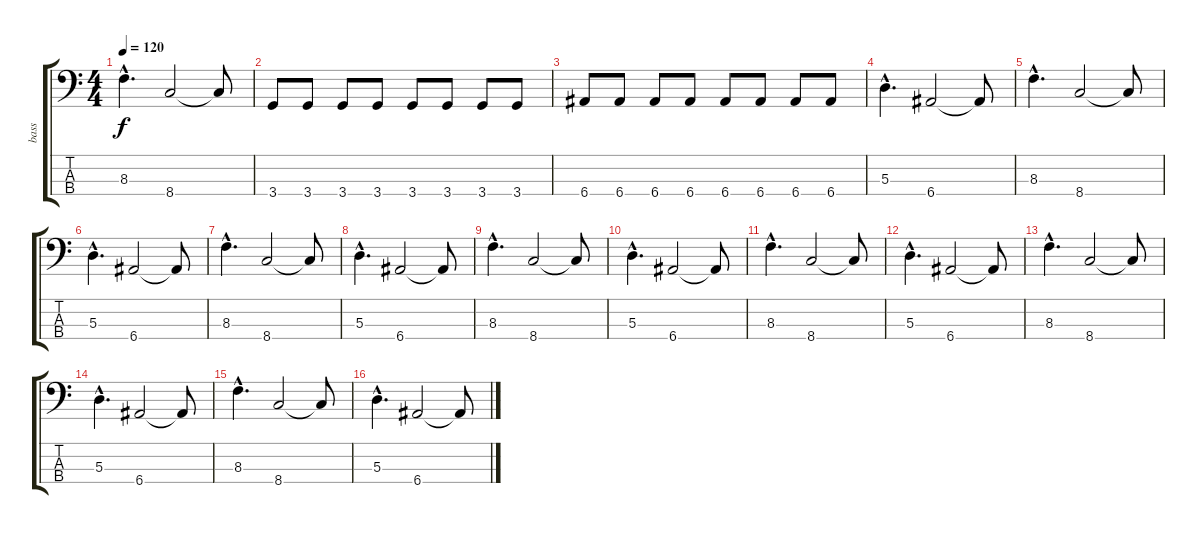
\track ("bass" "bass") {instrument electricbassfinger}
\staff {score tabs}
\tuning (G2 D2 A1 E1) {hide}
\ts (4 4)
\tempo 120
\clef f4
\ks c
8.3{hac}.4{d dy f} 8.4.2 8.4{t}.8 |
3.4.8 3.4.8 3.4.8 3.4.8 3.4.8 3.4.8 3.4.8 3.4.8 |
6.4.8 6.4.8 6.4.8 6.4.8 6.4.8 6.4.8 6.4.8 6.4.8 |
5.3{hac}.4{d} 6.4.2 6.4{t}.8 |
8.3{hac}.4{d} 8.4.2 8.4{t}.8 |
5.3{hac}.4{d} 6.4.2 6.4{t}.8 |
8.3{hac}.4{d} 8.4.2 8.4{t}.8 |
5.3{hac}.4{d} 6.4.2 6.4{t}.8 |
8.3{hac}.4{d} 8.4.2 8.4{t}.8 |
5.3{hac}.4{d} 6.4.2 6.4{t}.8 |
8.3{hac}.4{d} 8.4.2 8.4{t}.8 |
5.3{hac}.4{d} 6.4.2 6.4{t}.8 |
8.3{hac}.4{d} 8.4.2 8.4{t}.8 |
5.3{hac}.4{d} 6.4.2 6.4{t}.8 |
8.3{hac}.4{d} 8.4.2 8.4{t}.8 |
5.3{hac}.4{d} 6.4.2 6.4{t}.8
